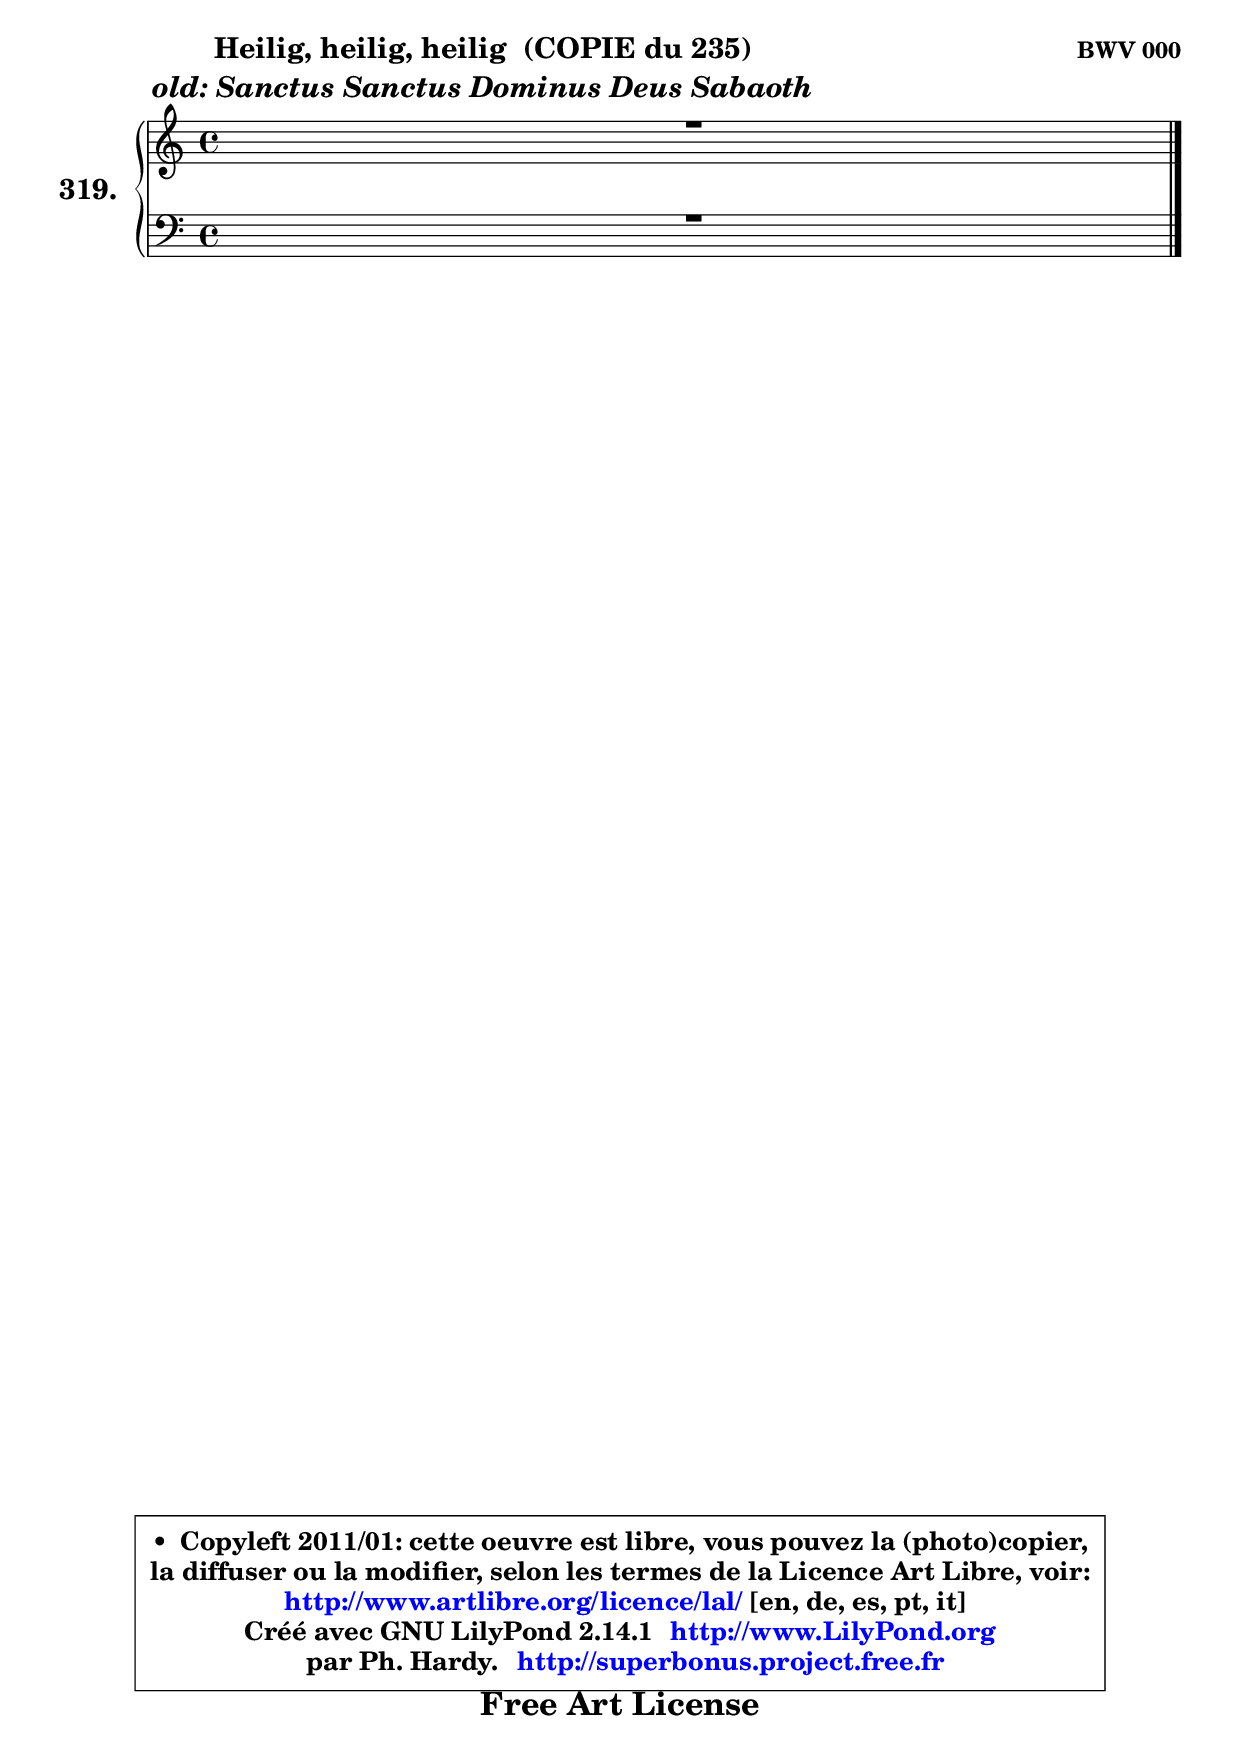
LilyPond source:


\version "2.14.1"

    \paper {
%	system-system-spacing #'padding = #0.1
%	score-system-spacing #'padding = #0.1
%	ragged-bottom = ##f
%	ragged-last-bottom = ##f
	ragged-right = ##f
	}

    \header {
      opus = \markup { \bold "BWV 000" }
      piece = \markup { \hspace #9 \fontsize #2 \bold \column \center-align { \line { "Heilig, heilig, heilig  (COPIE du 235)" }
                                  \line { \italic "old: Sanctus Sanctus Dominus Deus Sabaoth" }
                              } }
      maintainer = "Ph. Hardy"
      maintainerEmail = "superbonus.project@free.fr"
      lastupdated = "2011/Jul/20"
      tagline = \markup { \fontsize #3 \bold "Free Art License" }
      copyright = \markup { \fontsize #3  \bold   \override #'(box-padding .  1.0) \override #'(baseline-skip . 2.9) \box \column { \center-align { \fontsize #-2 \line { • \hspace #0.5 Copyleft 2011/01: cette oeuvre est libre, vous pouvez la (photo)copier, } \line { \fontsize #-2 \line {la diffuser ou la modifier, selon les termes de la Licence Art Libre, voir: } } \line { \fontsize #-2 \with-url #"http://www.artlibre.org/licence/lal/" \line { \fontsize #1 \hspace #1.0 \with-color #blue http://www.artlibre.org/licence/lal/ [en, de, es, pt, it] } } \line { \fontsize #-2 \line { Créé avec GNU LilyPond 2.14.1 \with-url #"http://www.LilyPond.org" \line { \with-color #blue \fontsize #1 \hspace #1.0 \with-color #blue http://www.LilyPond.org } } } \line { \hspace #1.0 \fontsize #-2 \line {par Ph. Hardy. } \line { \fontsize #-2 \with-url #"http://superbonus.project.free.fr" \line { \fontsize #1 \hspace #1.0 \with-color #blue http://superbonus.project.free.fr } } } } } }

	  }

  guidemidi = {
	\tempo 4 = 78

	}

  upper = {
\displayLilyMusic \transpose c c {
	\time 4/4
	\key c \major
	\clef treble
	\voiceOne
	<< { 
	% SOPRANO
	\set Voice.midiInstrument = "acoustic grand"
	\relative c' {
	R1 |
\break
        \bar "|."
	} % fin de relative
	}

	\context Voice="1" { \voiceTwo 
	% ALTO
	\set Voice.midiInstrument = "acoustic grand"
	\relative c' {
	
        \bar "|."
	} % fin de relative
	\oneVoice
	} >>
}
	}

    lower = {
\transpose c c {
	\time 4/4
	\key c \major
	\clef bass
	\voiceOne
	<< { 
	% TENOR
	\set Voice.midiInstrument = "acoustic grand"
	\relative c' {
	R1 |
\break
        \bar "|."
	} % fin de relative
	}
	\context Voice="1" { \voiceTwo 
	% BASS
	\set Voice.midiInstrument = "acoustic grand"
	\relative c {
        
        \bar "|."
	} % fin de relative
	\oneVoice
	} >>
}
	}


    \score { 

	\new PianoStaff <<
	\set PianoStaff.instrumentName = \markup { \bold \huge "319." }
	\new Staff = "upper" \upper
	\new Staff = "lower" \lower
	>>

    \layout {
%	ragged-last = ##f
	   }

         } % fin de score

  \score {
    \unfoldRepeats { << \guidemidi \upper \lower >> }
    \midi {
    \context {
     \Staff
      \remove "Staff_performer"
               }

     \context {
      \Voice
       \consists "Staff_performer"
                }

     \context { 
      \Score
      tempoWholesPerMinute = #(ly:make-moment 78 4)
		}
	    }
	}


